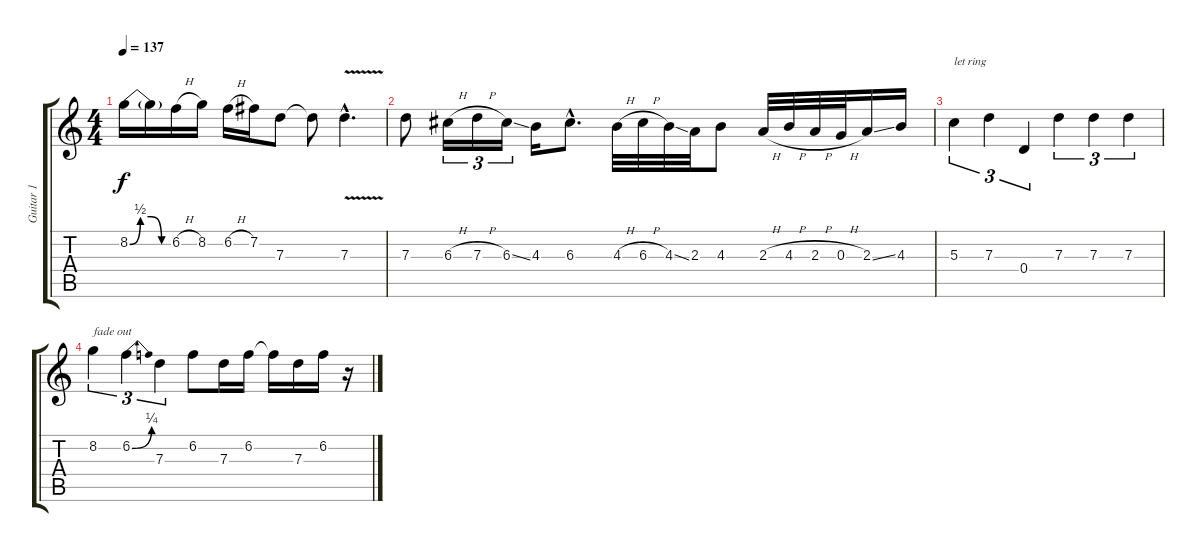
\track ("Guitar 1" "Guitar 1") {instrument overdrivenguitar}
\staff {score tabs}
\tuning (E4 B3 G3 D3 A2 E2) {hide}
\ts (4 4)
\tempo 137
\clef g2
\ks c
8.2{be (custom 0 0 15 2 30 2 45 0 60 0)}.16{dy f} 8.2{t}.16 6.2{h}.16 8.2.16 6.2{h}.16 7.2.16 7.3.8 7.3{t}.8 7.3{v hac}.4{d} |
7.3.8 6.3{h}.16{tu (3 2)} 7.3{h}.16{tu (3 2)} 6.3{ss}.16{tu (3 2)} 4.3.16 6.3{hac}.8{d} 4.3{h}.32 6.3{h}.32 4.3{ss}.32 2.3.32 4.3.8 2.3{h}.32 4.3{h}.32 2.3{h}.32 0.3{h}.32 2.3{ss}.16 4.3.16 |
5.3.4{tu (3 2) txt "let ring"} 7.3.4{tu (3 2)} 0.4.4{tu (3 2)} 7.3.4{tu (3 2)} 7.3.4{tu (3 2)} 7.3.4{tu (3 2)} |
8.2.4{tu (3 2) txt "fade out"} 6.2{be (bend 0 0 60 1)}.4{tu (3 2)} 7.3.4{tu (3 2)} 6.2.8 7.3.16 6.2.16 6.2{t}.16 7.3.16 6.2.16 r.16
